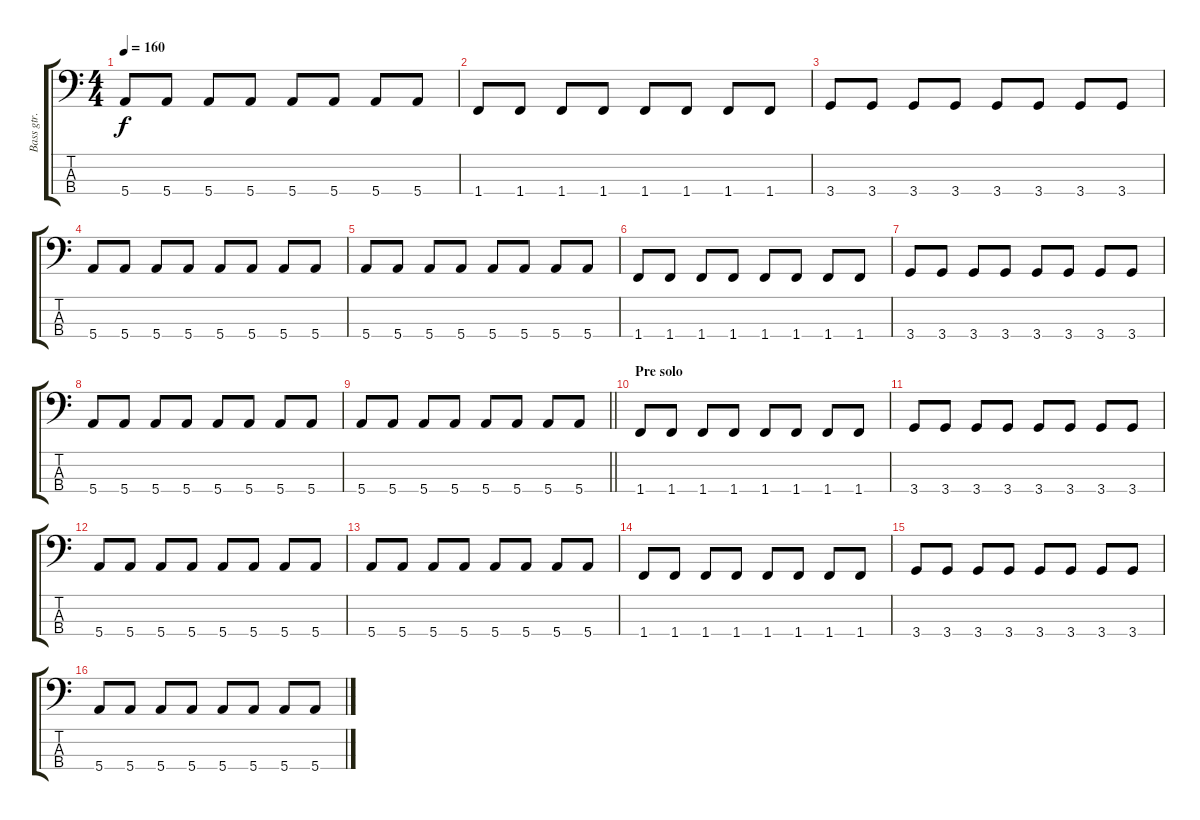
\track ("Bass gtr." "Bass gtr.") {instrument electricbassfinger}
\staff {score tabs}
\tuning (G2 D2 A1 E1) {hide}
\ts (4 4)
\tempo 160
\clef f4
\ks c
5.4.8{dy f} 5.4.8 5.4.8 5.4.8 5.4.8 5.4.8 5.4.8 5.4.8 |
1.4.8 1.4.8 1.4.8 1.4.8 1.4.8 1.4.8 1.4.8 1.4.8 |
3.4.8 3.4.8 3.4.8 3.4.8 3.4.8 3.4.8 3.4.8 3.4.8 |
5.4.8 5.4.8 5.4.8 5.4.8 5.4.8 5.4.8 5.4.8 5.4.8 |
5.4.8 5.4.8 5.4.8 5.4.8 5.4.8 5.4.8 5.4.8 5.4.8 |
1.4.8 1.4.8 1.4.8 1.4.8 1.4.8 1.4.8 1.4.8 1.4.8 |
3.4.8 3.4.8 3.4.8 3.4.8 3.4.8 3.4.8 3.4.8 3.4.8 |
5.4.8 5.4.8 5.4.8 5.4.8 5.4.8 5.4.8 5.4.8 5.4.8 |
\barLineRight lightlight
5.4.8 5.4.8 5.4.8 5.4.8 5.4.8 5.4.8 5.4.8 5.4.8 |
\section ("" "Pre solo")
1.4.8 1.4.8 1.4.8 1.4.8 1.4.8 1.4.8 1.4.8 1.4.8 |
3.4.8 3.4.8 3.4.8 3.4.8 3.4.8 3.4.8 3.4.8 3.4.8 |
5.4.8 5.4.8 5.4.8 5.4.8 5.4.8 5.4.8 5.4.8 5.4.8 |
5.4.8 5.4.8 5.4.8 5.4.8 5.4.8 5.4.8 5.4.8 5.4.8 |
1.4.8 1.4.8 1.4.8 1.4.8 1.4.8 1.4.8 1.4.8 1.4.8 |
3.4.8 3.4.8 3.4.8 3.4.8 3.4.8 3.4.8 3.4.8 3.4.8 |
5.4.8 5.4.8 5.4.8 5.4.8 5.4.8 5.4.8 5.4.8 5.4.8
